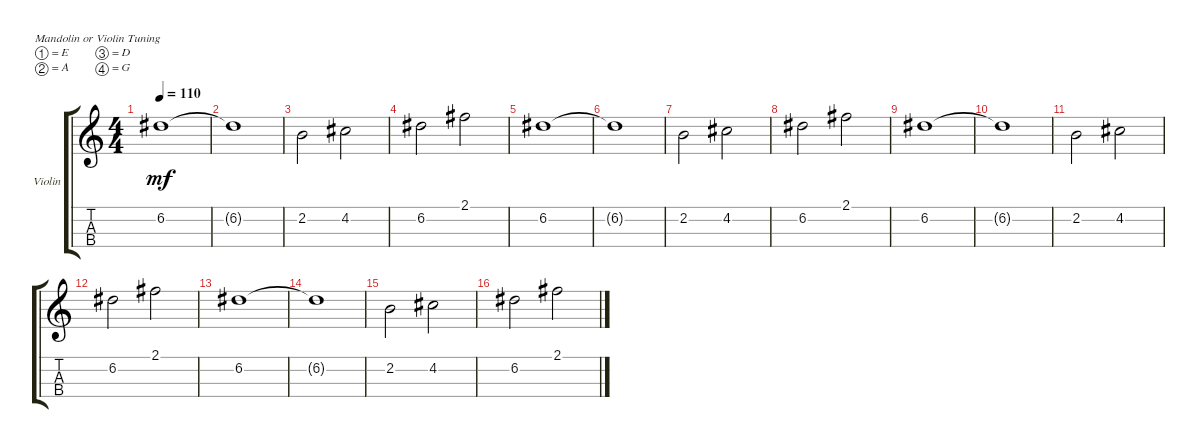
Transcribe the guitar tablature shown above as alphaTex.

\defaultSystemsLayout 4
\bracketExtendMode groupsimilarinstruments
\firstSystemTrackNameOrientation horizontal
\otherSystemsTrackNameOrientation horizontal
\track ("Violin" "Violin") {instrument violin}
\staff {score tabs}
\tuning (E5 A4 D4 G3)
\ts (4 4)
\tempo 110
\clef g2
\ks c
6.2.1{dy mf} |
6.2{t}.1 |
2.2.2 4.2.2 |
6.2.2 2.1.2 |
6.2.1 |
6.2{t}.1 |
2.2.2 4.2.2 |
6.2.2 2.1.2 |
6.2.1 |
6.2{t}.1 |
2.2.2 4.2.2 |
6.2.2 2.1.2 |
6.2.1 |
6.2{t}.1 |
2.2.2 4.2.2 |
6.2.2 2.1.2
